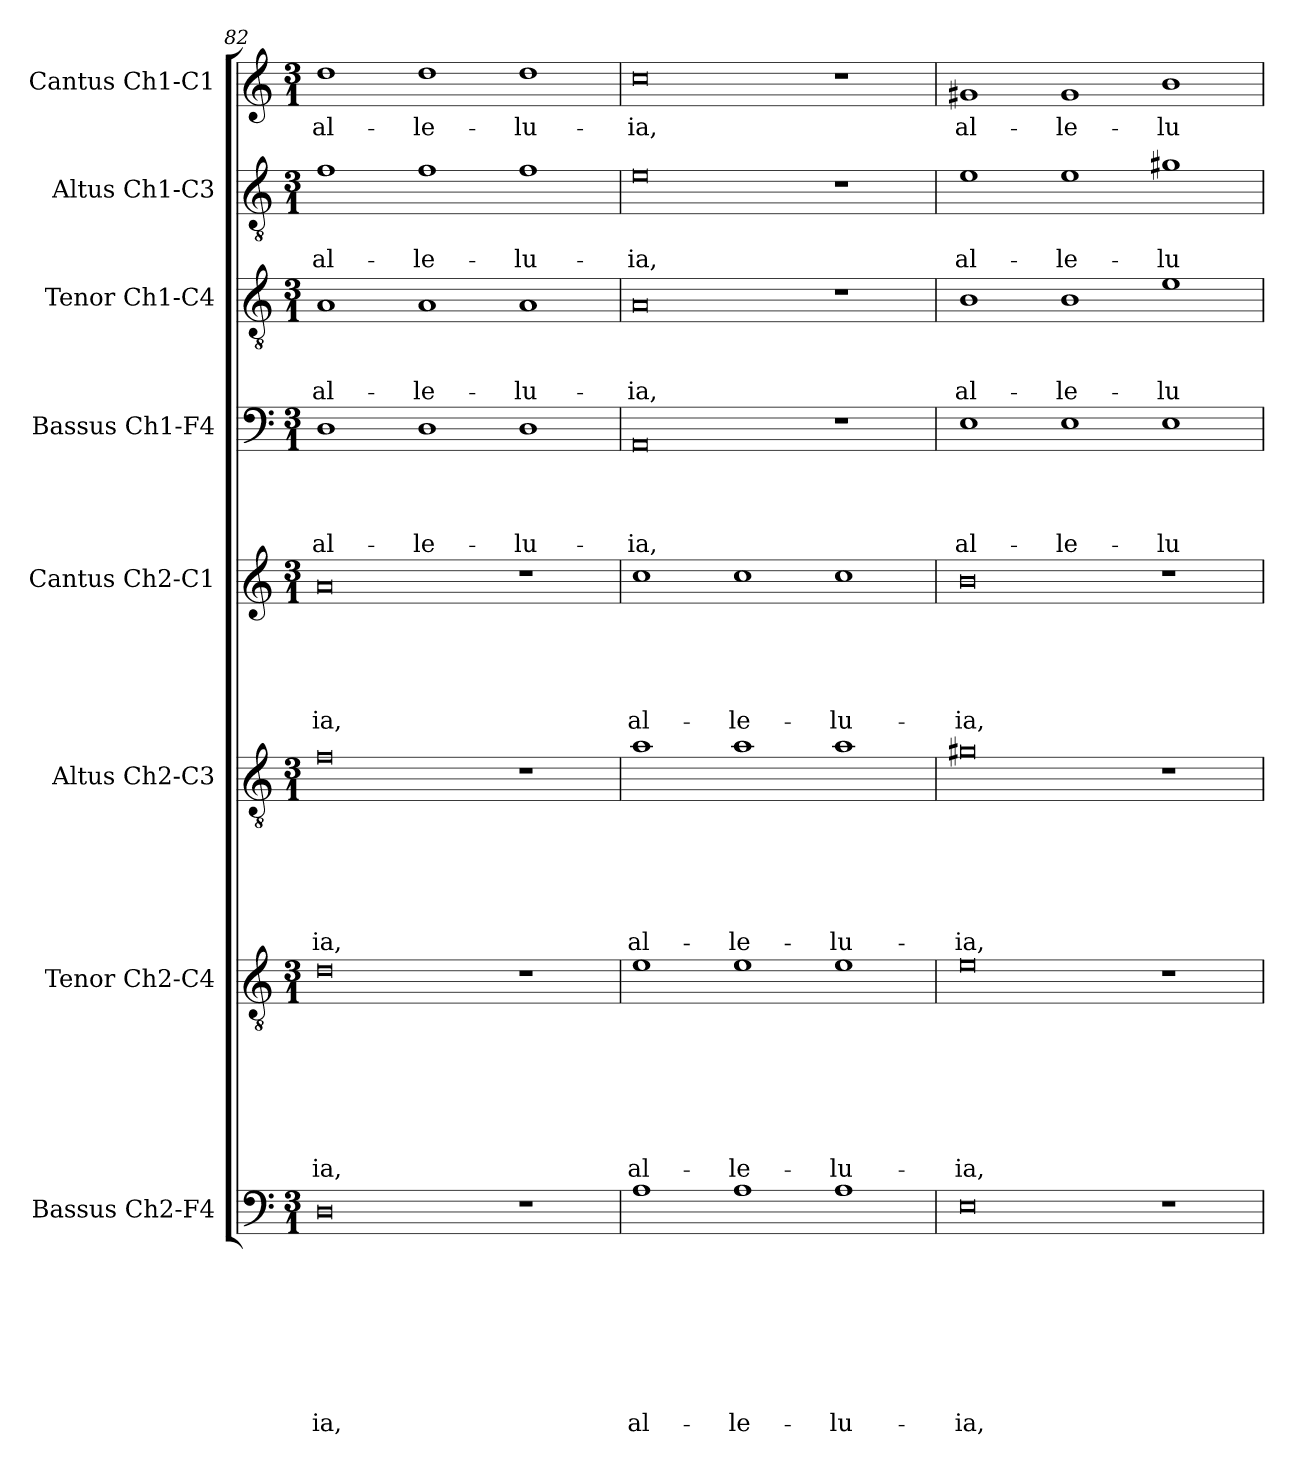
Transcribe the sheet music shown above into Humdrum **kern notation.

**kern	**text	**text	**text	**text	**text	**text	**text	**text	**kern	**text	**text	**text	**text	**text	**text	**text	**kern	**text	**text	**text	**text	**text	**text	**kern	**text	**text	**text	**text	**text	**kern	**text	**text	**text	**text	**kern	**text	**text	**text	**kern	**text	**text	**kern	**text
*part8	*part8	*part8	*part8	*part8	*part8	*part8	*part8	*part8	*part7	*part7	*part7	*part7	*part7	*part7	*part7	*part7	*part6	*part6	*part6	*part6	*part6	*part6	*part6	*part5	*part5	*part5	*part5	*part5	*part5	*part4	*part4	*part4	*part4	*part4	*part3	*part3	*part3	*part3	*part2	*part2	*part2	*part1	*part1
*staff8	*staff8	*staff8	*staff8	*staff8	*staff8	*staff8	*staff8	*staff8	*staff7	*staff7	*staff7	*staff7	*staff7	*staff7	*staff7	*staff7	*staff6	*staff6	*staff6	*staff6	*staff6	*staff6	*staff6	*staff5	*staff5	*staff5	*staff5	*staff5	*staff5	*staff4	*staff4	*staff4	*staff4	*staff4	*staff3	*staff3	*staff3	*staff3	*staff2	*staff2	*staff2	*staff1	*staff1
*I"Bassus Ch2-F4	*	*	*	*	*	*	*	*	*I"Tenor Ch2-C4	*	*	*	*	*	*	*	*I"Altus Ch2-C3	*	*	*	*	*	*	*I"Cantus Ch2-C1	*	*	*	*	*	*I"Bassus Ch1-F4	*	*	*	*	*I"Tenor Ch1-C4	*	*	*	*I"Altus Ch1-C3	*	*	*I"Cantus Ch1-C1	*
*I'B2	*	*	*	*	*	*	*	*	*I'T2	*	*	*	*	*	*	*	*I'A2	*	*	*	*	*	*	*I'C2	*	*	*	*	*	*I'B	*	*	*	*	*I'T	*	*	*	*I'A	*	*	*I'C	*
*clefF4	*	*	*	*	*	*	*	*	*clefGv2	*	*	*	*	*	*	*	*clefGv2	*	*	*	*	*	*	*clefG2	*	*	*	*	*	*clefF4	*	*	*	*	*clefGv2	*	*	*	*clefGv2	*	*	*clefG2	*
*k[]	*	*	*	*	*	*	*	*	*k[]	*	*	*	*	*	*	*	*k[]	*	*	*	*	*	*	*k[]	*	*	*	*	*	*k[]	*	*	*	*	*k[]	*	*	*	*k[]	*	*	*k[]	*
*C:	*	*	*	*	*	*	*	*	*C:	*	*	*	*	*	*	*	*C:	*	*	*	*	*	*	*C:	*	*	*	*	*	*C:	*	*	*	*	*C:	*	*	*	*C:	*	*	*C:	*
*M3/1	*	*	*	*	*	*	*	*	*M3/1	*	*	*	*	*	*	*	*M3/1	*	*	*	*	*	*	*M3/1	*	*	*	*	*	*M3/1	*	*	*	*	*M3/1	*	*	*	*M3/1	*	*	*M3/1	*
=82	=82	=82	=82	=82	=82	=82	=82	=82	=82	=82	=82	=82	=82	=82	=82	=82	=82	=82	=82	=82	=82	=82	=82	=82	=82	=82	=82	=82	=82	=82	=82	=82	=82	=82	=82	=82	=82	=82	=82	=82	=82	=82	=82
!	!	!	!	!	!	!	!	!LO:LY:b	!	!	!	!	!	!	!	!LO:LY:b	!	!	!	!	!	!	!LO:LY:b	!	!	!	!	!	!LO:LY:b	!	!	!	!	!LO:LY:b	!	!	!	!LO:LY:b	!	!	!LO:LY:b	!	!LO:LY:b
0D	.	.	.	.	.	.	.	-ia,	0d	.	.	.	.	.	.	-ia,	0f	.	.	.	.	.	-ia,	0a	.	.	.	.	-ia,	1D	.	.	.	al-	1A	.	.	al-	1f	.	al-	1dd	al-
!	!	!	!	!	!	!	!	!	!	!	!	!	!	!	!	!	!	!	!	!	!	!	!	!	!	!	!	!	!	!	!	!	!	!LO:LY:b	!	!	!	!LO:LY:b	!	!	!LO:LY:b	!	!LO:LY:b
.	.	.	.	.	.	.	.	.	.	.	.	.	.	.	.	.	.	.	.	.	.	.	.	.	.	.	.	.	.	1D	.	.	.	-le-	1A	.	.	-le-	1f	.	-le-	1dd	-le-
!	!	!	!	!	!	!	!	!	!	!	!	!	!	!	!	!	!	!	!	!	!	!	!	!	!	!	!	!	!	!	!	!	!	!LO:LY:b	!	!	!	!LO:LY:b	!	!	!LO:LY:b	!	!LO:LY:b
1r	.	.	.	.	.	.	.	.	1r	.	.	.	.	.	.	.	1r	.	.	.	.	.	.	1r	.	.	.	.	.	1D	.	.	.	-lu-	1A	.	.	-lu-	1f	.	-lu-	1dd	-lu-
!!LO:PB:g=z
=83	=83	=83	=83	=83	=83	=83	=83	=83	=83	=83	=83	=83	=83	=83	=83	=83	=83	=83	=83	=83	=83	=83	=83	=83	=83	=83	=83	=83	=83	=83	=83	=83	=83	=83	=83	=83	=83	=83	=83	=83	=83	=83	=83
!	!	!	!	!	!	!	!	!LO:LY:b	!	!	!	!	!	!	!	!LO:LY:b	!	!	!	!	!	!	!LO:LY:b	!	!	!	!	!	!LO:LY:b	!	!	!	!	!LO:LY:b	!	!	!	!LO:LY:b	!	!	!LO:LY:b	!	!LO:LY:b
1A	.	.	.	.	.	.	.	al-	1e	.	.	.	.	.	.	al-	1a	.	.	.	.	.	al-	1cc	.	.	.	.	al-	0AA	.	.	.	-ia,	0A	.	.	-ia,	0e	.	-ia,	0cc	-ia,
!	!	!	!	!	!	!	!	!LO:LY:b	!	!	!	!	!	!	!	!LO:LY:b	!	!	!	!	!	!	!LO:LY:b	!	!	!	!	!	!LO:LY:b	!	!	!	!	!	!	!	!	!	!	!	!	!	!
1A	.	.	.	.	.	.	.	-le-	1e	.	.	.	.	.	.	-le-	1a	.	.	.	.	.	-le-	1cc	.	.	.	.	-le-	.	.	.	.	.	.	.	.	.	.	.	.	.	.
!	!	!	!	!	!	!	!	!LO:LY:b	!	!	!	!	!	!	!	!LO:LY:b	!	!	!	!	!	!	!LO:LY:b	!	!	!	!	!	!LO:LY:b	!	!	!	!	!	!	!	!	!	!	!	!	!	!
1A	.	.	.	.	.	.	.	-lu-	1e	.	.	.	.	.	.	-lu-	1a	.	.	.	.	.	-lu-	1cc	.	.	.	.	-lu-	1r	.	.	.	.	1r	.	.	.	1r	.	.	1r	.
=84	=84	=84	=84	=84	=84	=84	=84	=84	=84	=84	=84	=84	=84	=84	=84	=84	=84	=84	=84	=84	=84	=84	=84	=84	=84	=84	=84	=84	=84	=84	=84	=84	=84	=84	=84	=84	=84	=84	=84	=84	=84	=84	=84
!	!	!	!	!	!	!	!	!LO:LY:b	!	!	!	!	!	!	!	!LO:LY:b	!	!	!	!	!	!	!LO:LY:b	!	!	!	!	!	!LO:LY:b	!	!	!	!	!LO:LY:b	!	!	!	!LO:LY:b	!	!	!LO:LY:b	!	!LO:LY:b
0E	.	.	.	.	.	.	.	-ia,	0e	.	.	.	.	.	.	-ia,	0g#X	.	.	.	.	.	-ia,	0b	.	.	.	.	-ia,	1E	.	.	.	al-	1B	.	.	al-	1e	.	al-	1g#X	al-
!	!	!	!	!	!	!	!	!	!	!	!	!	!	!	!	!	!	!	!	!	!	!	!	!	!	!	!	!	!	!	!	!	!	!LO:LY:b	!	!	!	!LO:LY:b	!	!	!LO:LY:b	!	!LO:LY:b
.	.	.	.	.	.	.	.	.	.	.	.	.	.	.	.	.	.	.	.	.	.	.	.	.	.	.	.	.	.	1E	.	.	.	-le-	1B	.	.	-le-	1e	.	-le-	1g#	-le-
!	!	!	!	!	!	!	!	!	!	!	!	!	!	!	!	!	!	!	!	!	!	!	!	!	!	!	!	!	!	!	!	!	!	!LO:LY:b	!	!	!	!LO:LY:b	!	!	!LO:LY:b	!	!LO:LY:b
1r	.	.	.	.	.	.	.	.	1r	.	.	.	.	.	.	.	1r	.	.	.	.	.	.	1r	.	.	.	.	.	1E	.	.	.	-lu-	1e	.	.	-lu-	1g#X	.	-lu-	1b	-lu-
=	=	=	=	=	=	=	=	=	=	=	=	=	=	=	=	=	=	=	=	=	=	=	=	=	=	=	=	=	=	=	=	=	=	=	=	=	=	=	=	=	=	=	=
*-	*-	*-	*-	*-	*-	*-	*-	*-	*-	*-	*-	*-	*-	*-	*-	*-	*-	*-	*-	*-	*-	*-	*-	*-	*-	*-	*-	*-	*-	*-	*-	*-	*-	*-	*-	*-	*-	*-	*-	*-	*-	*-	*-
